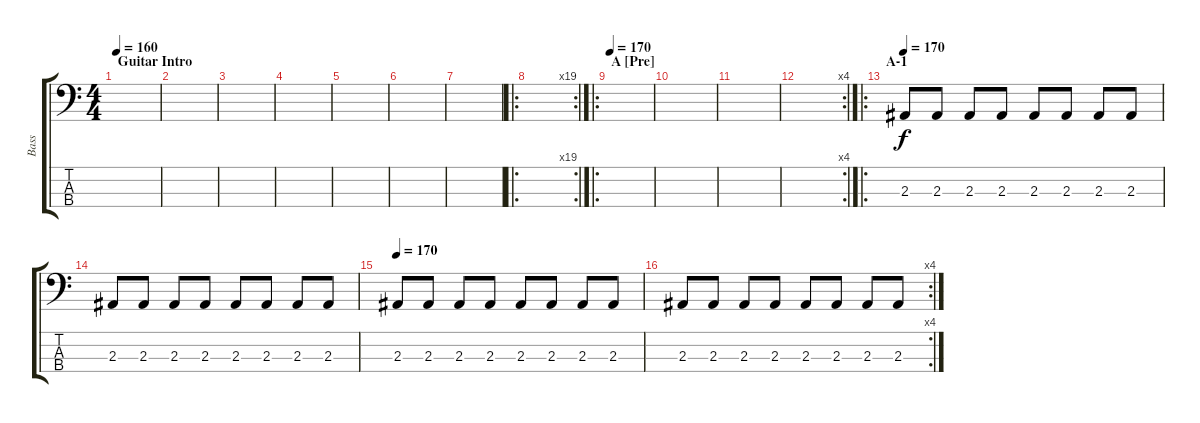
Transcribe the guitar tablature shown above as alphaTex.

\track ("Bass" "Bass") {instrument electricguitarclean}
\staff {score tabs}
\tuning (Gb2 Db2 Ab1 Eb1) {hide}
\ts (4 4)
\section ("" "Guitar Intro")
\tempo 160
\clef f4
\ks c
|
|
|
|
|
|
|
\ro
\rc 19
|
\ro
\section ("" "A [Pre]")
\tempo 170
|
|
|
\rc 4
|
\ro
\section ("" "A-1")
\tempo 170
2.3.8 2.3.8 2.3.8 2.3.8 2.3.8 2.3.8 2.3.8 2.3.8 |
2.3.8 2.3.8 2.3.8 2.3.8 2.3.8 2.3.8 2.3.8 2.3.8 |
\tempo 170
2.3.8 2.3.8 2.3.8 2.3.8 2.3.8 2.3.8 2.3.8 2.3.8 |
\rc 4
2.3.8 2.3.8 2.3.8 2.3.8 2.3.8 2.3.8 2.3.8 2.3.8
